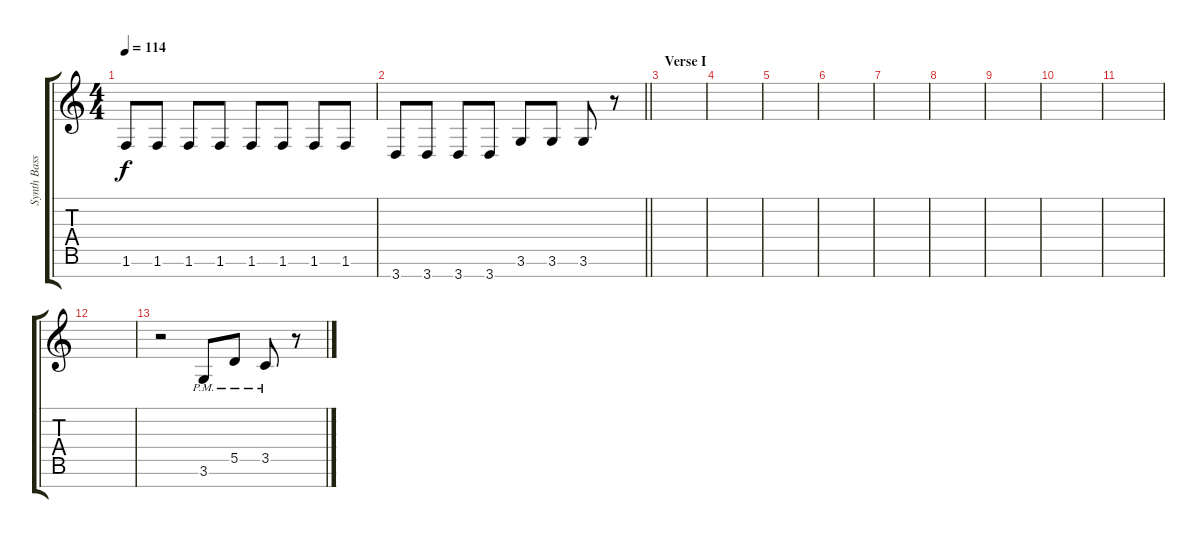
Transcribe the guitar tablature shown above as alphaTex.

\track ("Synth Bass I" "Synth Bass") {instrument synthbass2}
\staff {score tabs}
\tuning (E4 B3 G3 D3 A2 E2 B1) {hide}
\ts (4 4)
\tempo 114
\clef g2
\ks c
1.6.8{dy f} 1.6.8 1.6.8 1.6.8 1.6.8 1.6.8 1.6.8 1.6.8 |
\barLineRight lightlight
3.7.8 3.7.8 3.7.8 3.7.8 3.6.8 3.6.8 3.6.8 r.8 |
\section ("" "Verse I")
|
|
|
|
|
|
|
|
|
|
r.2 3.6{pm}.8 5.5{pm}.8 3.5{pm}.8 r.8
